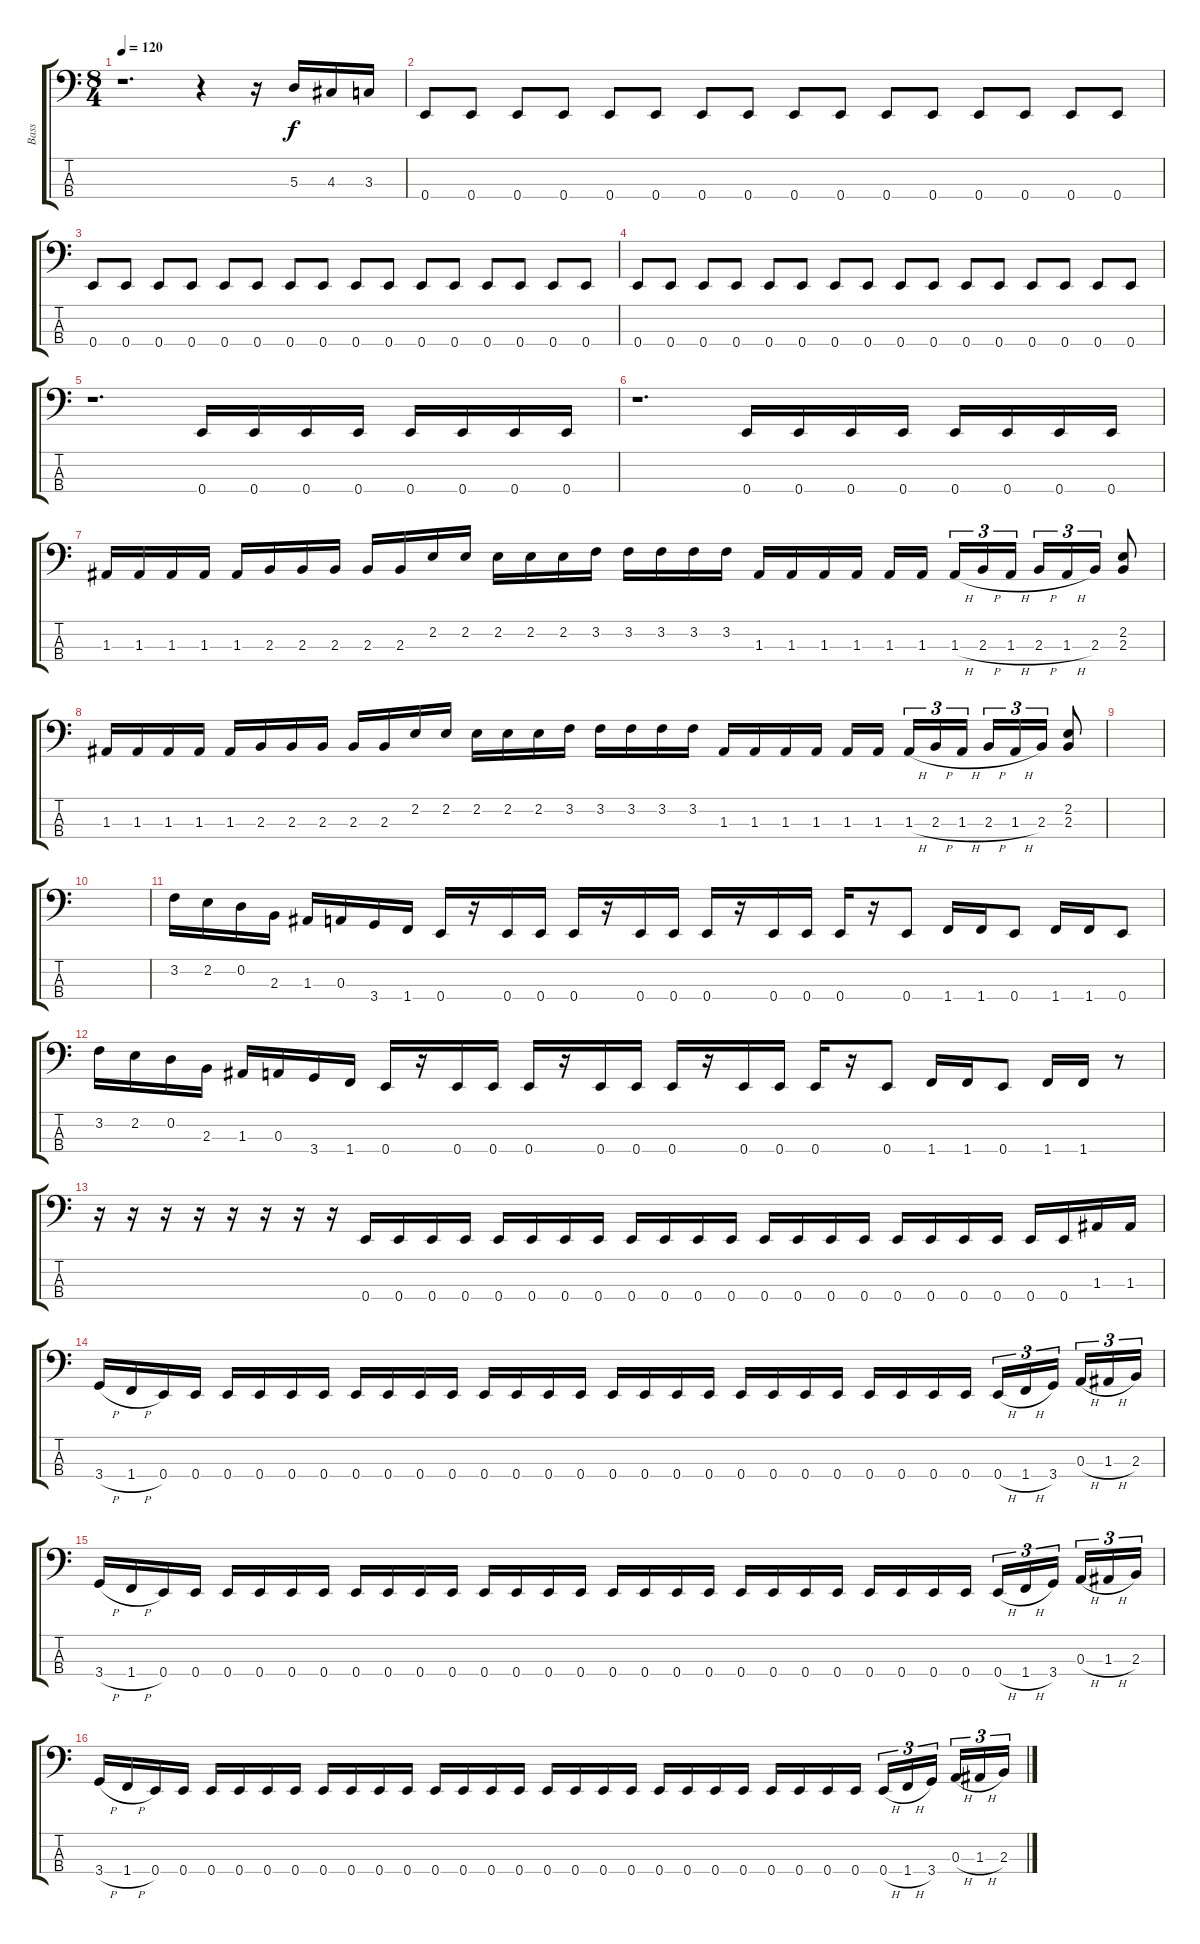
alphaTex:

\track ("Bass" "Bass") {instrument electricbasspick}
\staff {score tabs}
\tuning (G2 D2 A1 E1) {hide}
\ts (8 4)
\tempo 120
\clef f4
\ks c
r.1{d dy f instrument electricbasspick} r.4 r.16 5.3.16 4.3.16 3.3.16 |
0.4.8 0.4.8 0.4.8 0.4.8 0.4.8 0.4.8 0.4.8 0.4.8 0.4.8 0.4.8 0.4.8 0.4.8 0.4.8 0.4.8 0.4.8 0.4.8 |
0.4.8 0.4.8 0.4.8 0.4.8 0.4.8 0.4.8 0.4.8 0.4.8 0.4.8 0.4.8 0.4.8 0.4.8 0.4.8 0.4.8 0.4.8 0.4.8 |
0.4.8 0.4.8 0.4.8 0.4.8 0.4.8 0.4.8 0.4.8 0.4.8 0.4.8 0.4.8 0.4.8 0.4.8 0.4.8 0.4.8 0.4.8 0.4.8 |
r.1{d} 0.4.16 0.4.16 0.4.16 0.4.16 0.4.16 0.4.16 0.4.16 0.4.16 |
r.1{d} 0.4.16 0.4.16 0.4.16 0.4.16 0.4.16 0.4.16 0.4.16 0.4.16 |
1.3.16 1.3.16 1.3.16 1.3.16 1.3.16 2.3.16 2.3.16 2.3.16 2.3.16 2.3.16 2.2.16 2.2.16 2.2.16 2.2.16 2.2.16 3.2.16 3.2.16 3.2.16 3.2.16 3.2.16 1.3.16 1.3.16 1.3.16 1.3.16 1.3.16 1.3.16 1.3{h}.16{tu (3 2)} 2.3{h}.16{tu (3 2)} 1.3{h}.16{tu (3 2)} 2.3{h}.16{tu (3 2)} 1.3{h}.16{tu (3 2)} 2.3.16{tu (3 2)} (2.2 2.3).8 |
1.3.16 1.3.16 1.3.16 1.3.16 1.3.16 2.3.16 2.3.16 2.3.16 2.3.16 2.3.16 2.2.16 2.2.16 2.2.16 2.2.16 2.2.16 3.2.16 3.2.16 3.2.16 3.2.16 3.2.16 1.3.16 1.3.16 1.3.16 1.3.16 1.3.16 1.3.16 1.3{h}.16{tu (3 2)} 2.3{h}.16{tu (3 2)} 1.3{h}.16{tu (3 2)} 2.3{h}.16{tu (3 2)} 1.3{h}.16{tu (3 2)} 2.3.16{tu (3 2)} (2.2 2.3).8 |
|
|
3.2.16 2.2.16 0.2.16 2.3.16 1.3.16 0.3.16 3.4.16 1.4.16 0.4.16 r.16 0.4.16 0.4.16 0.4.16 r.16 0.4.16 0.4.16 0.4.16 r.16 0.4.16 0.4.16 0.4.16 r.16 0.4.8 1.4.16 1.4.16 0.4.8 1.4.16 1.4.16 0.4.8 |
3.2.16 2.2.16 0.2.16 2.3.16 1.3.16 0.3.16 3.4.16 1.4.16 0.4.16 r.16 0.4.16 0.4.16 0.4.16 r.16 0.4.16 0.4.16 0.4.16 r.16 0.4.16 0.4.16 0.4.16 r.16 0.4.8 1.4.16 1.4.16 0.4.8 1.4.16 1.4.16 r.8 |
r.16 r.16 r.16 r.16 r.16 r.16 r.16 r.16 0.4.16 0.4.16 0.4.16 0.4.16 0.4.16 0.4.16 0.4.16 0.4.16 0.4.16 0.4.16 0.4.16 0.4.16 0.4.16 0.4.16 0.4.16 0.4.16 0.4.16 0.4.16 0.4.16 0.4.16 0.4.16 0.4.16 1.3.16 1.3.16 |
3.4{h}.16 1.4{h}.16 0.4.16 0.4.16 0.4.16 0.4.16 0.4.16 0.4.16 0.4.16 0.4.16 0.4.16 0.4.16 0.4.16 0.4.16 0.4.16 0.4.16 0.4.16 0.4.16 0.4.16 0.4.16 0.4.16 0.4.16 0.4.16 0.4.16 0.4.16 0.4.16 0.4.16 0.4.16 0.4{h}.16{tu (3 2)} 1.4{h}.16{tu (3 2)} 3.4.16{tu (3 2)} 0.3{h}.16{tu (3 2)} 1.3{h}.16{tu (3 2)} 2.3.16{tu (3 2)} |
3.4{h}.16 1.4{h}.16 0.4.16 0.4.16 0.4.16 0.4.16 0.4.16 0.4.16 0.4.16 0.4.16 0.4.16 0.4.16 0.4.16 0.4.16 0.4.16 0.4.16 0.4.16 0.4.16 0.4.16 0.4.16 0.4.16 0.4.16 0.4.16 0.4.16 0.4.16 0.4.16 0.4.16 0.4.16 0.4{h}.16{tu (3 2)} 1.4{h}.16{tu (3 2)} 3.4.16{tu (3 2)} 0.3{h}.16{tu (3 2)} 1.3{h}.16{tu (3 2)} 2.3.16{tu (3 2)} |
3.4{h}.16 1.4{h}.16 0.4.16 0.4.16 0.4.16 0.4.16 0.4.16 0.4.16 0.4.16 0.4.16 0.4.16 0.4.16 0.4.16 0.4.16 0.4.16 0.4.16 0.4.16 0.4.16 0.4.16 0.4.16 0.4.16 0.4.16 0.4.16 0.4.16 0.4.16 0.4.16 0.4.16 0.4.16 0.4{h}.16{tu (3 2)} 1.4{h}.16{tu (3 2)} 3.4.16{tu (3 2)} 0.3{h}.16{tu (3 2)} 1.3{h}.16{tu (3 2)} 2.3.16{tu (3 2)}
